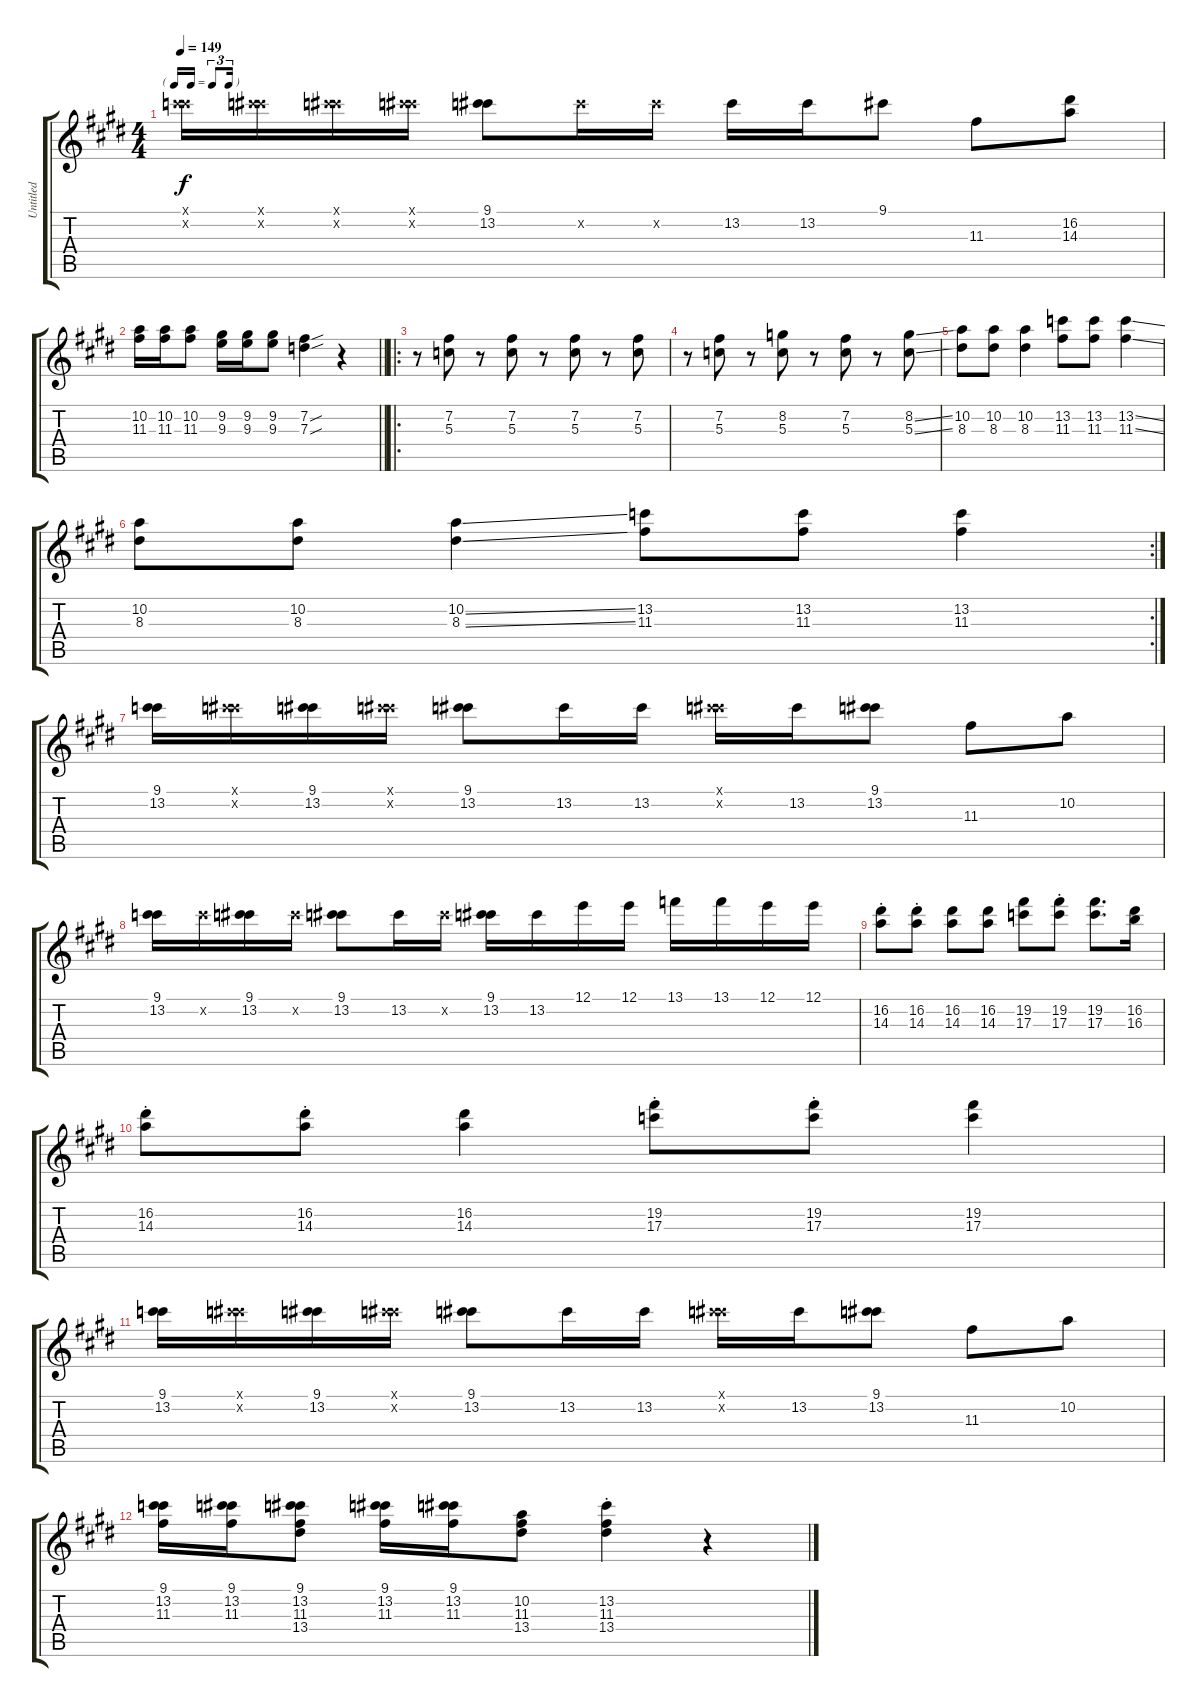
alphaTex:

\track ("Untitled" "Untitled") {instrument electricguitarclean}
\staff {score tabs}
\tuning (E4 B3 G3 D3 A2 E2) {hide}
\ts (4 4)
\tf triplet16th
\tempo 149
\clef g2
\ks e
(9.1{x} 13.2{x}).16{dy f instrument electricguitarclean} (9.1{x} 13.2{x}).16 (9.1{x} 13.2{x}).16 (9.1{x} 13.2{x}).16 (9.1 13.2).8 13.2{x}.16 13.2{x}.16 13.2.16 13.2.16 9.1.8 11.3.8 (16.2 14.3).8 |
\barLineRight lightlight
(10.2 11.3).16 (10.2 11.3).16 (10.2 11.3).8 (9.2 9.3).16 (9.2 9.3).16 (9.2 9.3).8 (7.2{sou} 7.3{sou}).4 r.4 |
\ro
r.8 (7.2 5.3).8 r.8 (7.2 5.3).8 r.8 (7.2 5.3).8 r.8 (7.2 5.3).8 |
r.8 (7.2 5.3).8 r.8 (8.2 5.3).8 r.8 (7.2 5.3).8 r.8 (8.2{ss} 5.3{ss}).8 |
(10.2 8.3).8 (10.2 8.3).8 (10.2 8.3).4 (13.2 11.3).8 (13.2 11.3).8 (13.2{ss} 11.3{ss}).4 |
\rc 2
(10.2 8.3).8 (10.2 8.3).8 (10.2{ss} 8.3{ss}).4 (13.2 11.3).8 (13.2 11.3).8 (13.2 11.3).4 |
(9.1 13.2).16 (9.1{x} 13.2{x}).16 (9.1 13.2).16 (9.1{x} 13.2{x}).16 (9.1 13.2).8 13.2.16 13.2.16 (9.1{x} 13.2{x}).16 13.2.16 (9.1 13.2).8 11.3.8 10.2.8 |
(9.1 13.2).16 13.2{x}.16 (9.1 13.2).16 13.2{x}.16 (9.1 13.2).8 13.2.16 13.2{x}.16 (9.1 13.2).16 13.2.16 12.1.16 12.1.16 13.1.16 13.1.16 12.1.16 12.1.16 |
(16.2{st} 14.3{st}).8 (16.2{st} 14.3{st}).8 (16.2 14.3).8 (16.2 14.3).8 (19.2 17.3).8 (19.2{st} 17.3{st}).8 (19.2 17.3).8{d} (16.2 16.3).16 |
(16.2{st} 14.3{st}).8 (16.2{st} 14.3{st}).8 (16.2 14.3).4 (19.2{st} 17.3{st}).8 (19.2{st} 17.3{st}).8 (19.2 17.3).4 |
(9.1 13.2).16 (9.1{x} 13.2{x}).16 (9.1 13.2).16 (9.1{x} 13.2{x}).16 (9.1 13.2).8 13.2.16 13.2.16 (9.1{x} 13.2{x}).16 13.2.16 (9.1 13.2).8 11.3.8 10.2.8 |
(9.1 13.2 11.3).16 (9.1 13.2 11.3).16 (9.1 13.2 11.3 13.4).8 (9.1 13.2 11.3).16 (9.1 13.2 11.3).16 (10.2 11.3 13.4).8 (13.2{st} 11.3{st} 13.4{st}).4 r.4
